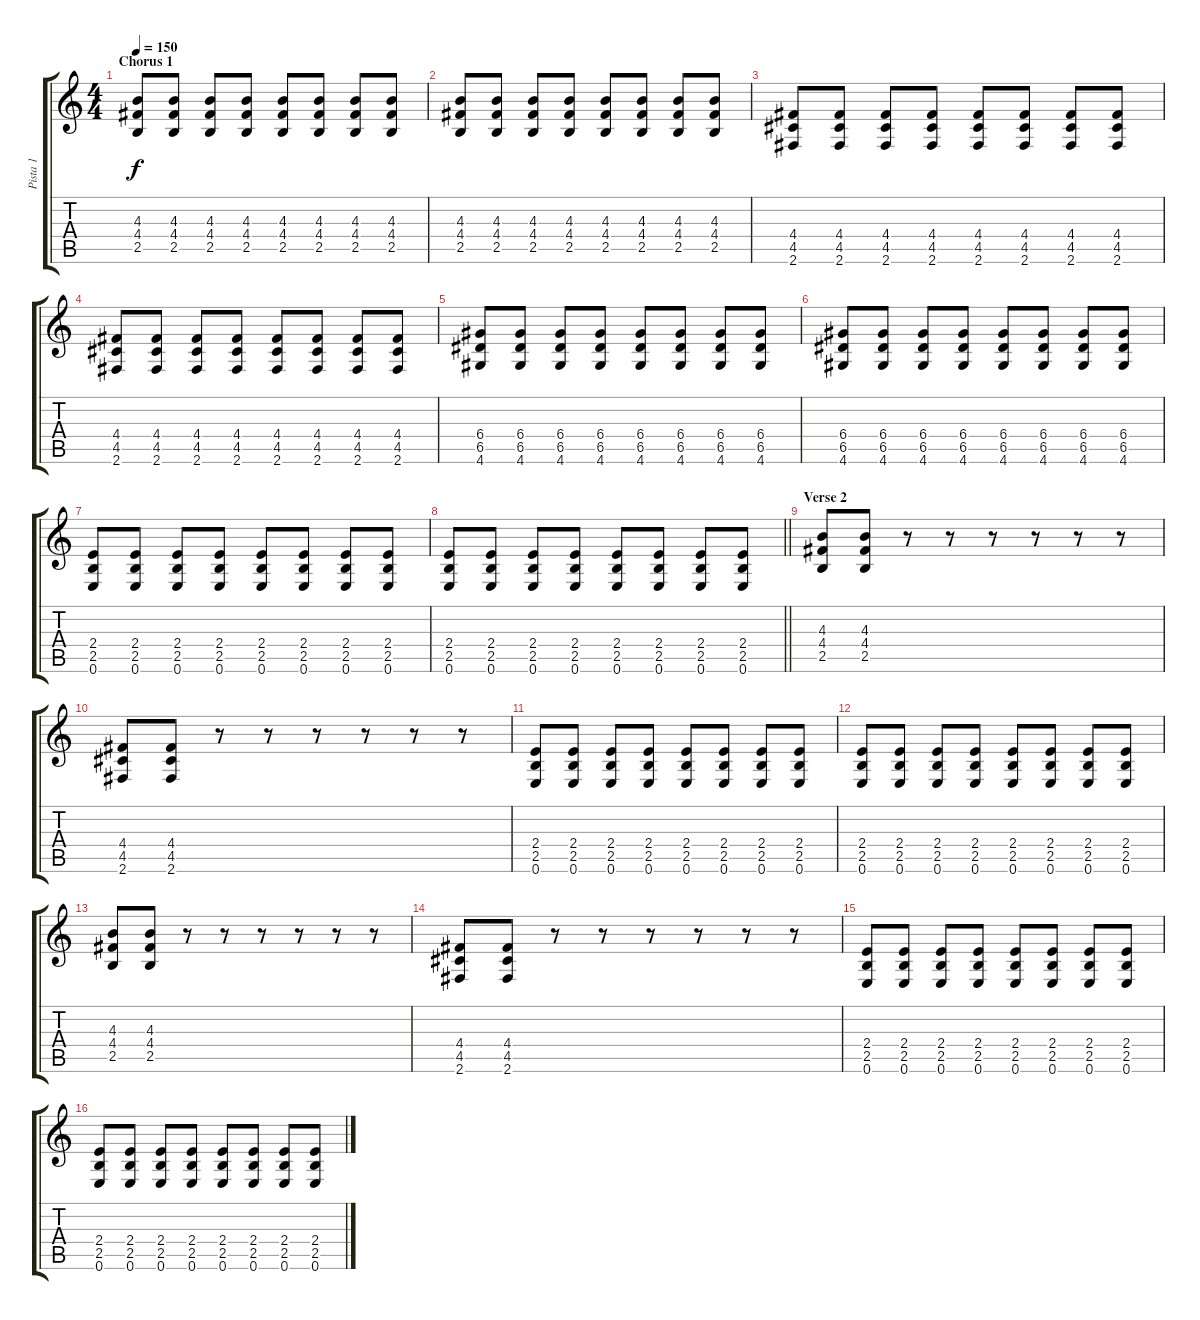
\track ("Pista 1" "Pista 1") {instrument distortionguitar}
\staff {score tabs}
\tuning (E4 B3 G3 D3 A2 E2) {hide}
\ts (4 4)
\section ("" "Chorus 1")
\tempo 150
\clef g2
\ks c
(4.3 4.4 2.5).8{dy f} (4.3 4.4 2.5).8 (4.3 4.4 2.5).8 (4.3 4.4 2.5).8 (4.3 4.4 2.5).8 (4.3 4.4 2.5).8 (4.3 4.4 2.5).8 (4.3 4.4 2.5).8 |
(4.3 4.4 2.5).8 (4.3 4.4 2.5).8 (4.3 4.4 2.5).8 (4.3 4.4 2.5).8 (4.3 4.4 2.5).8 (4.3 4.4 2.5).8 (4.3 4.4 2.5).8 (4.3 4.4 2.5).8 |
(4.4 4.5 2.6).8 (4.4 4.5 2.6).8 (4.4 4.5 2.6).8 (4.4 4.5 2.6).8 (4.4 4.5 2.6).8 (4.4 4.5 2.6).8 (4.4 4.5 2.6).8 (4.4 4.5 2.6).8 |
(4.4 4.5 2.6).8 (4.4 4.5 2.6).8 (4.4 4.5 2.6).8 (4.4 4.5 2.6).8 (4.4 4.5 2.6).8 (4.4 4.5 2.6).8 (4.4 4.5 2.6).8 (4.4 4.5 2.6).8 |
(6.4 6.5 4.6).8 (6.4 6.5 4.6).8 (6.4 6.5 4.6).8 (6.4 6.5 4.6).8 (6.4 6.5 4.6).8 (6.4 6.5 4.6).8 (6.4 6.5 4.6).8 (6.4 6.5 4.6).8 |
(6.4 6.5 4.6).8 (6.4 6.5 4.6).8 (6.4 6.5 4.6).8 (6.4 6.5 4.6).8 (6.4 6.5 4.6).8 (6.4 6.5 4.6).8 (6.4 6.5 4.6).8 (6.4 6.5 4.6).8 |
(2.4 2.5 0.6).8 (2.4 2.5 0.6).8 (2.4 2.5 0.6).8 (2.4 2.5 0.6).8 (2.4 2.5 0.6).8 (2.4 2.5 0.6).8 (2.4 2.5 0.6).8 (2.4 2.5 0.6).8 |
\barLineRight lightlight
(2.4 2.5 0.6).8 (2.4 2.5 0.6).8 (2.4 2.5 0.6).8 (2.4 2.5 0.6).8 (2.4 2.5 0.6).8 (2.4 2.5 0.6).8 (2.4 2.5 0.6).8 (2.4 2.5 0.6).8 |
\section ("" "Verse 2")
(4.3 4.4 2.5).8 (4.3 4.4 2.5).8 r.8 r.8 r.8 r.8 r.8 r.8 |
(4.4 4.5 2.6).8 (4.4 4.5 2.6).8 r.8 r.8 r.8 r.8 r.8 r.8 |
(2.4 2.5 0.6).8 (2.4 2.5 0.6).8 (2.4 2.5 0.6).8 (2.4 2.5 0.6).8 (2.4 2.5 0.6).8 (2.4 2.5 0.6).8 (2.4 2.5 0.6).8 (2.4 2.5 0.6).8 |
(2.4 2.5 0.6).8 (2.4 2.5 0.6).8 (2.4 2.5 0.6).8 (2.4 2.5 0.6).8 (2.4 2.5 0.6).8 (2.4 2.5 0.6).8 (2.4 2.5 0.6).8 (2.4 2.5 0.6).8 |
(4.3 4.4 2.5).8 (4.3 4.4 2.5).8 r.8 r.8 r.8 r.8 r.8 r.8 |
(4.4 4.5 2.6).8 (4.4 4.5 2.6).8 r.8 r.8 r.8 r.8 r.8 r.8 |
(2.4 2.5 0.6).8 (2.4 2.5 0.6).8 (2.4 2.5 0.6).8 (2.4 2.5 0.6).8 (2.4 2.5 0.6).8 (2.4 2.5 0.6).8 (2.4 2.5 0.6).8 (2.4 2.5 0.6).8 |
(2.4 2.5 0.6).8 (2.4 2.5 0.6).8 (2.4 2.5 0.6).8 (2.4 2.5 0.6).8 (2.4 2.5 0.6).8 (2.4 2.5 0.6).8 (2.4 2.5 0.6).8 (2.4 2.5 0.6).8
